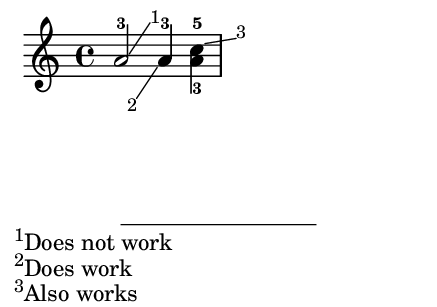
%% Generated by lilypond-book
%% Options: [exampleindent=10.16\mm,indent=0\mm,line-width=160\mm,paper-height=845.047\pt,paper-width=597.508\pt,papersize="a8landscape",quote]
\include "lilypond-book-preamble.ly"


% ****************************************************************
% Start cut-&-pastable-section
% ****************************************************************

#(ly:set-option 'eps-box-padding 3.000000)



\paper {
  #(set-paper-size "a8landscape")
  indent = 0\mm
}

\layout {
  
}




% ****************************************************************
% ly snippet:
% ****************************************************************
\sourcefileline 1416
\book {
  \header { tagline = ##f }
  \relative c'' {
    \footnote #'(2 . 3) "Does not work" <a-3>2 % これは動作しません
    <\footnote #'(-2 . -3) "Does work" a-3>4 % これは動作します
    <a-3 \footnote #'(3 . 1/2) "Also works" c-5>4 % これも動作します
  }
}


% ****************************************************************
% end ly snippet
% ****************************************************************
